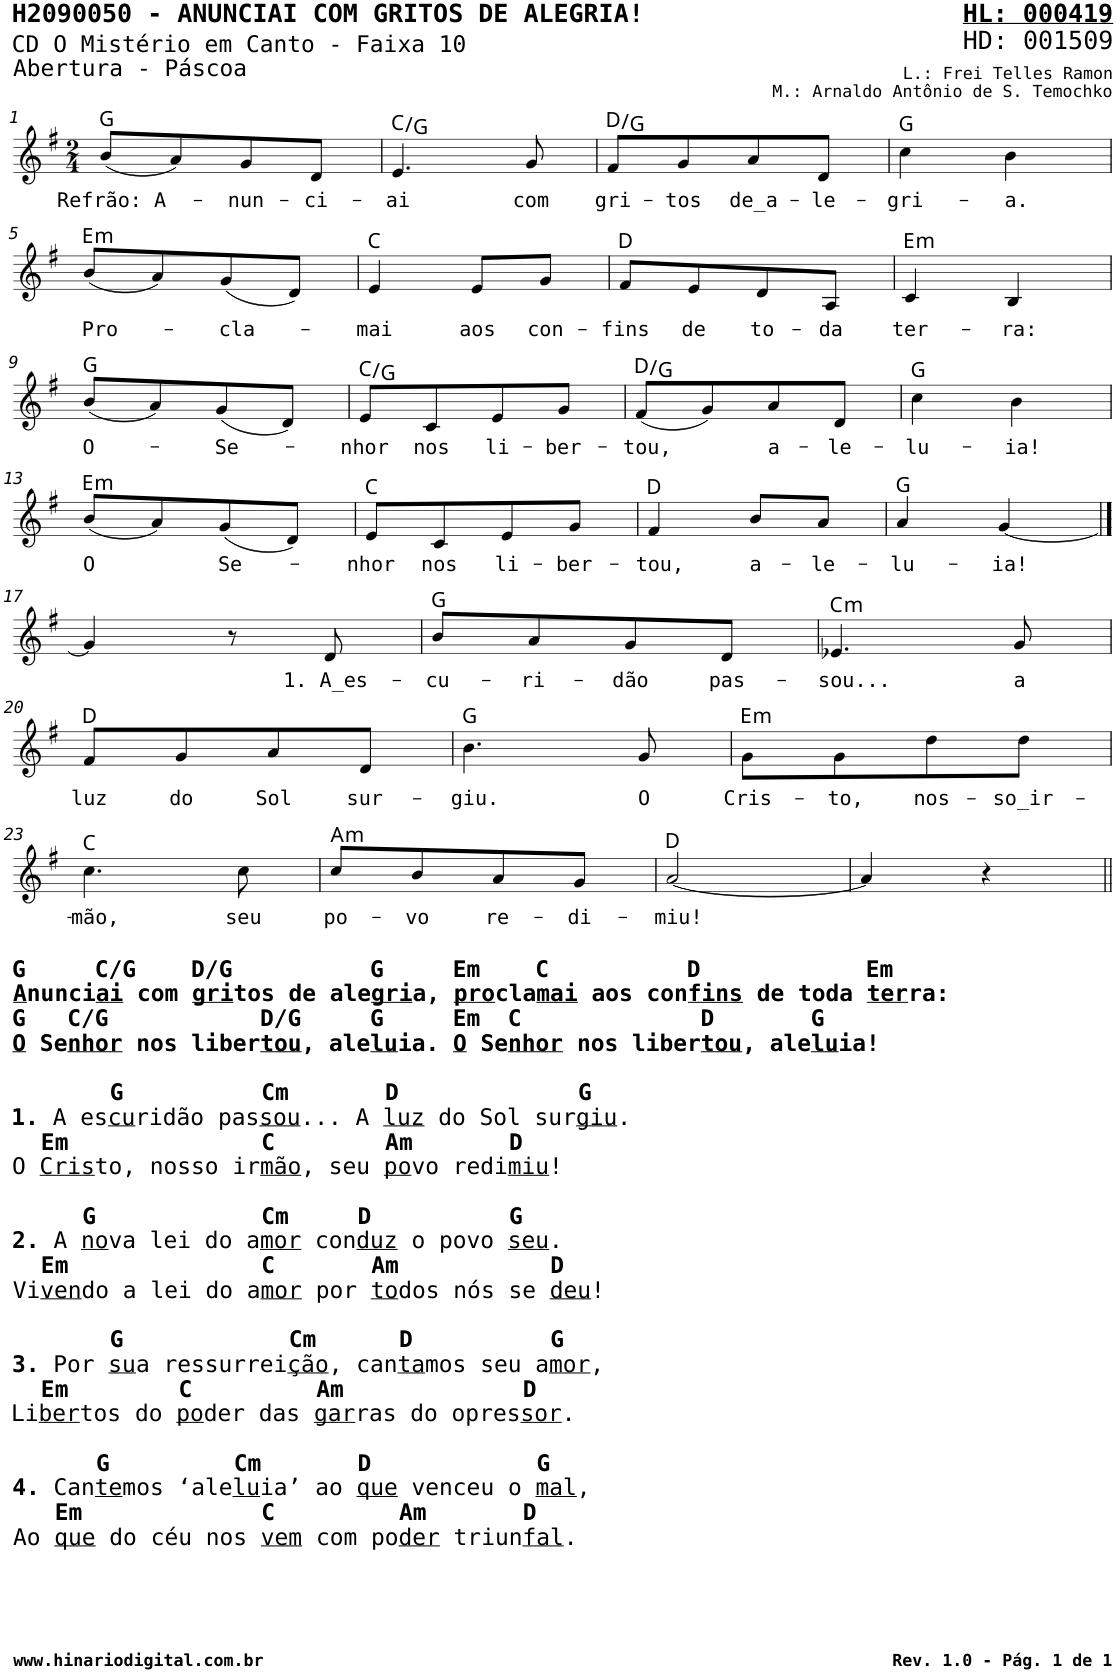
**kern	**text	**harte
*part1	*part1	*part1
*staff1	*staff1	*
*I"Voz	*	*
*I'V	*	*
*stria5	*	*
*clefG2	*	*
*k[f#]	*	*
*M2/4	*	*
=1	=1	=1
!	!LO:LY:b	!
(8b/L	Refrão: A-	G:maj
8a/)	.	.
!	!LO:LY:b	!
8g/	-nun-	.
!	!LO:LY:b	!
8d/J	-ci-	.
=2	=2	=2
!	!LO:LY:b	!
4.e/	-ai	C:maj/5
!	!LO:LY:b	!
8g/	com	.
=3	=3	=3
!	!LO:LY:b	!
8f#/L	gri-	D:maj/4
!	!LO:LY:b	!
8g/	-tos	.
!	!LO:LY:b	!
8a/	de_a-	.
!	!LO:LY:b	!
8d/J	-le-	.
=4	=4	=4
!	!LO:LY:b	!
4cc\	-gri-	G:maj
!	!LO:LY:b	!
4b\	-a.	.
!!LO:LB:g=z
=5	=5	=5
!	!LO:LY:b	!LO:H:kt=m
(8b/L	Pro-	E:min
8a/)	.	.
!	!LO:LY:b	!
(8g/	-cla-	.
8d/J)	.	.
=6	=6	=6
!	!LO:LY:b	!
4e/	-mai	C:maj
!	!LO:LY:b	!
8e/L	aos	.
!	!LO:LY:b	!
8g/J	con-	.
=7	=7	=7
!	!LO:LY:b	!
8f#/L	-fins	D:maj
!	!LO:LY:b	!
8e/	de	.
!	!LO:LY:b	!
8d/	to-	.
!	!LO:LY:b	!
8A/J	-da	.
=8	=8	=8
!	!LO:LY:b	!LO:H:kt=m
4c/	ter-	E:min
!	!LO:LY:b	!
4B/	-ra:	.
!!LO:LB:g=z
=9	=9	=9
!	!LO:LY:b	!
(8b/L	O-	G:maj
8a/)	.	.
!	!LO:LY:b	!
(8g/	-Se-	.
8d/J)	.	.
=10	=10	=10
!	!LO:LY:b	!
8e/L	-nhor	C:maj/5
!	!LO:LY:b	!
8c/	nos	.
!	!LO:LY:b	!
8e/	li-	.
!	!LO:LY:b	!
8g/J	-ber-	.
=11	=11	=11
!	!LO:LY:b	!
(8f#/L	-tou,	D:maj/4
8g/)	.	.
!	!LO:LY:b	!
8a/	a-	.
!	!LO:LY:b	!
8d/J	-le-	.
=12	=12	=12
!	!LO:LY:b	!
4cc\	-lu-	G:maj
!	!LO:LY:b	!
4b\	-ia!	.
!!LO:LB:g=z
=13	=13	=13
!	!LO:LY:b	!LO:H:kt=m
(8b/L	O	E:min
8a/)	.	.
!	!LO:LY:b	!
(8g/	Se-	.
8d/J)	.	.
=14	=14	=14
!	!LO:LY:b	!
8e/L	-nhor	C:maj
!	!LO:LY:b	!
8c/	nos	.
!	!LO:LY:b	!
8e/	li-	.
!	!LO:LY:b	!
8g/J	-ber-	.
=15	=15	=15
!	!LO:LY:b	!
4f#/	-tou,	D:maj
!	!LO:LY:b	!
8b/L	a-	.
!	!LO:LY:b	!
8a/J	-le-	.
=16	=16	=16
!	!LO:LY:b	!
4a/	-lu-	G:maj
!	!LO:LY:b	!
[4g/	-ia!	.
!!LO:LB:g=z
==17	==17	==17
4g/]	.	.
8r	.	.
!	!LO:LY:b	!
8d/	1. A_es-	.
=18	=18	=18
!	!LO:LY:b	!
8b/L	-cu-	G:maj
!	!LO:LY:b	!
8a/	-ri-	.
!	!LO:LY:b	!
8g/	-dão	.
!	!LO:LY:b	!
8d/J	pas-	.
=19	=19	=19
!	!LO:LY:b	!LO:H:kt=m
4.e-X/	-sou...	C:min
!	!LO:LY:b	!
8g/	a	.
!!LO:LB:g=z
=20	=20	=20
!	!LO:LY:b	!
8f#/L	luz	D:maj
!	!LO:LY:b	!
8g/	do	.
!	!LO:LY:b	!
8a/	Sol	.
!	!LO:LY:b	!
8d/J	sur-	.
=21	=21	=21
!	!LO:LY:b	!
4.b\	-giu.	G:maj
!	!LO:LY:b	!
8g/	O	.
=22	=22	=22
!	!LO:LY:b	!LO:H:kt=m
8g\L	Cris-	E:min
!	!LO:LY:b	!
8g\	-to,	.
!	!LO:LY:b	!
8dd\	nos-	.
!	!LO:LY:b	!
8dd\J	-so_ir-	.
!!LO:LB:g=z
=23	=23	=23
!LO:TX:b:B:t=G     C/G    D/G          G     Em    C          D            Em	!	!
!LO:TX:b:t=A	!	!
!LO:TX:b:t=nunci	!	!
!LO:TX:b:t=ai	!	!
!LO:TX:b:t=com	!	!
!LO:TX:b:t=gri	!	!
!LO:TX:b:t=tos de ale	!	!
!LO:TX:b:t=gri	!	!
!LO:TX:b:t=a,	!	!
!LO:TX:b:t=pro	!	!
!LO:TX:b:t=cla	!	!
!LO:TX:b:t=mai	!	!
!LO:TX:b:t=aos con	!	!
!LO:TX:b:t=fins	!	!
!LO:TX:b:t=de toda	!	!
!LO:TX:b:t=ter	!	!
!LO:TX:b:t=ra&colon;	!	!
!LO:TX:b:t=G   C/G           D/G     G     Em  C             D       G	!	!
!LO:TX:b:t=O	!	!
!LO:TX:b:t=Se	!	!
!LO:TX:b:t=nhor	!	!
!LO:TX:b:t=nos liber	!	!
!LO:TX:b:t=tou	!	!
!LO:TX:b:t=, ale	!	!
!LO:TX:b:t=lu	!	!
!LO:TX:b:t=ia.	!	!
!LO:TX:b:t=O	!	!
!LO:TX:b:t=Se	!	!
!LO:TX:b:t=nhor	!	!
!LO:TX:b:t=nos liber	!	!
!LO:TX:b:t=tou	!	!
!LO:TX:b:t=, ale	!	!
!LO:TX:b:t=lu	!	!
!LO:TX:b:t=ia!	!	!
!LO:TX:b:t=G          Cm       D             G	!	!
!LO:TX:b:t=1.	!	!
!LO:TX:b:t=A es	!	!
!LO:TX:b:t=cu	!	!
!LO:TX:b:t=ridão pas	!	!
!LO:TX:b:t=sou	!	!
!LO:TX:b:t=... A	!	!
!LO:TX:b:t=luz	!	!
!LO:TX:b:t=do Sol sur	!	!
!LO:TX:b:t=giu	!	!
!LO:TX:b:t=.	!	!
!LO:TX:b:B:t=Em              C        Am       D	!	!
!LO:TX:b:t=O	!	!
!LO:TX:b:t=Cris	!	!
!LO:TX:b:t=to, nosso ir	!	!
!LO:TX:b:t=mão	!	!
!LO:TX:b:t=, seu	!	!
!LO:TX:b:t=po	!	!
!LO:TX:b:t=vo redi	!	!
!LO:TX:b:t=miu	!	!
!LO:TX:b:t=!	!	!
!LO:TX:b:B:t=G            Cm     D &nbsp;        G	!	!
!LO:TX:b:t=2.	!	!
!LO:TX:b:t=A	!	!
!LO:TX:b:t=no	!	!
!LO:TX:b:t=va lei do a	!	!
!LO:TX:b:t=mor	!	!
!LO:TX:b:t=con	!	!
!LO:TX:b:t=duz	!	!
!LO:TX:b:t=o povo	!	!
!LO:TX:b:t=seu	!	!
!LO:TX:b:t=.	!	!
!LO:TX:b:B:t=Em              C       Am           D	!	!
!LO:TX:b:t=Vi	!	!
!LO:TX:b:t=ven	!	!
!LO:TX:b:t=do a lei do a	!	!
!LO:TX:b:t=mor	!	!
!LO:TX:b:t=por	!	!
!LO:TX:b:t=to	!	!
!LO:TX:b:t=dos nós se	!	!
!LO:TX:b:t=deu	!	!
!LO:TX:b:t=!	!	!
!LO:TX:b:B:t=G            Cm      D          G	!	!
!LO:TX:b:t=3.	!	!
!LO:TX:b:t=Por	!	!
!LO:TX:b:t=su	!	!
!LO:TX:b:t=a ressurrei	!	!
!LO:TX:b:t=ção	!	!
!LO:TX:b:t=, can	!	!
!LO:TX:b:t=ta	!	!
!LO:TX:b:t=mos seu a	!	!
!LO:TX:b:t=mor	!	!
!LO:TX:b:t=,	!	!
!LO:TX:b:B:t=Em        C         Am             D	!	!
!LO:TX:b:t=Li	!	!
!LO:TX:b:t=ber	!	!
!LO:TX:b:t=tos do	!	!
!LO:TX:b:t=po	!	!
!LO:TX:b:t=der das	!	!
!LO:TX:b:t=gar	!	!
!LO:TX:b:t=ras do opres	!	!
!LO:TX:b:t=sor	!	!
!LO:TX:b:t=.	!	!
!LO:TX:b:B:t=G         Cm       D            G	!	!
!LO:TX:b:t=4.	!	!
!LO:TX:b:t=Can	!	!
!LO:TX:b:t=te	!	!
!LO:TX:b:t=mos ‘ale	!	!
!LO:TX:b:t=lu	!	!
!LO:TX:b:t=ia’ ao	!	!
!LO:TX:b:t=que	!	!
!LO:TX:b:t=venceu o	!	!
!LO:TX:b:t=mal	!	!
!LO:TX:b:t=,	!	!
!LO:TX:b:B:t=Em             C         Am       D	!	!
!LO:TX:b:t=Ao	!	!
!LO:TX:b:t=que	!	!
!LO:TX:b:t=do céu nos	!	!
!LO:TX:b:t=vem	!	!
!LO:TX:b:t=com po	!	!
!LO:TX:b:t=der	!	!
!LO:TX:b:t=triun	!	!
!LO:TX:b:t=fal	!	!
!LO:TX:b:t=.	!	!
!	!LO:LY:b	!
4.cc\	-mão,	C:maj
!	!LO:LY:b	!
8cc\	seu	.
=24	=24	=24
!	!LO:LY:b	!LO:H:kt=m
8cc/L	po-	A:min
!	!LO:LY:b	!
8b/	-vo	.
!	!LO:LY:b	!
8a/	re-	.
!	!LO:LY:b	!
8g/J	-di-	.
=25	=25	=25
!	!LO:LY:b	!
[2a/	-miu!	D:maj
=26	=26	=26
4a/]	.	.
4r	.	.
=||	=||	=||
*-	*-	*-
